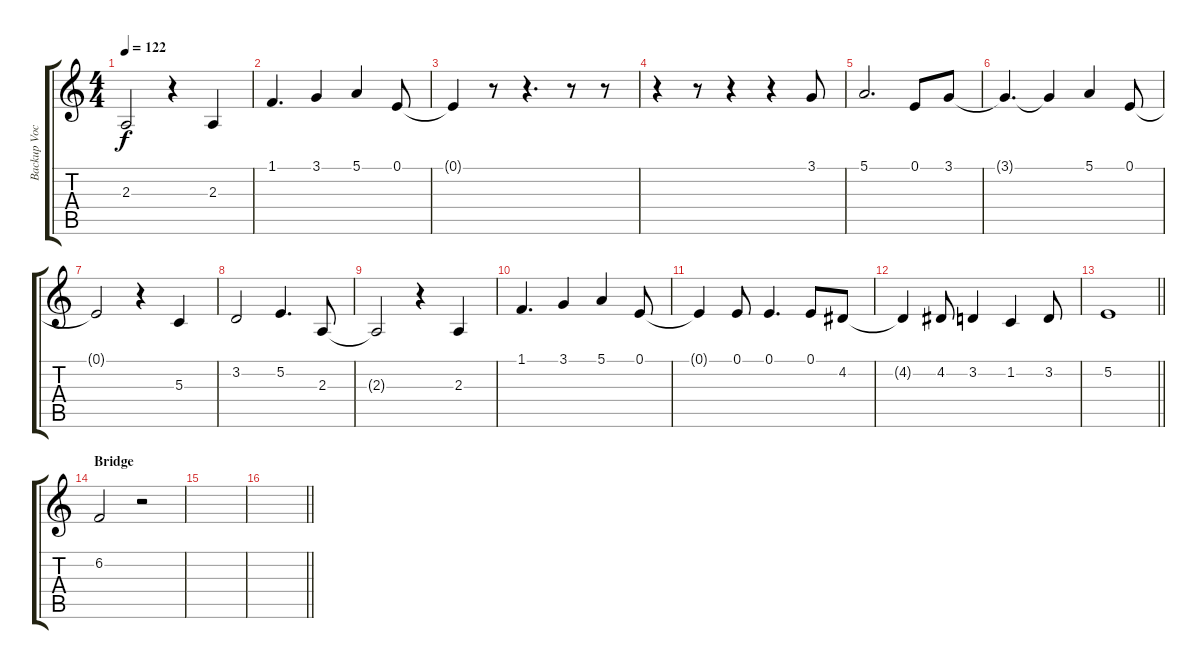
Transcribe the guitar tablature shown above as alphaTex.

\track ("Backup Vocals" "Backup Voc") {instrument viola}
\staff {score tabs}
\tuning (E4 B3 G3 D3 A2 E2) {hide}
\ts (4 4)
\tempo 122
\clef g2
\ks c
2.3{t}.2{dy f} r.4 2.3.4 |
1.1.4{d} 3.1.4 5.1.4 0.1.8 |
0.1{t}.4 r.8 r.4{d} r.8 r.8 |
r.4 r.8 r.4 r.4 3.1.8 |
5.1.2{d} 0.1.8 3.1.8 |
3.1{t}.4{d} 3.1{t}.4 5.1.4 0.1.8 |
0.1{t}.2 r.4 5.3.4 |
3.2.2 5.2.4{d} 2.3.8 |
2.3{t}.2 r.4 2.3.4 |
1.1.4{d} 3.1.4 5.1.4 0.1.8 |
0.1{t}.4 0.1.8 0.1.4{d} 0.1.8 4.2.8 |
4.2{t}.4 4.2.8 3.2.4 1.2.4 3.2.8 |
\barLineRight lightlight
5.2.1 |
\section ("" "Bridge")
6.2.2 r.2 |
|
\barLineRight lightlight
